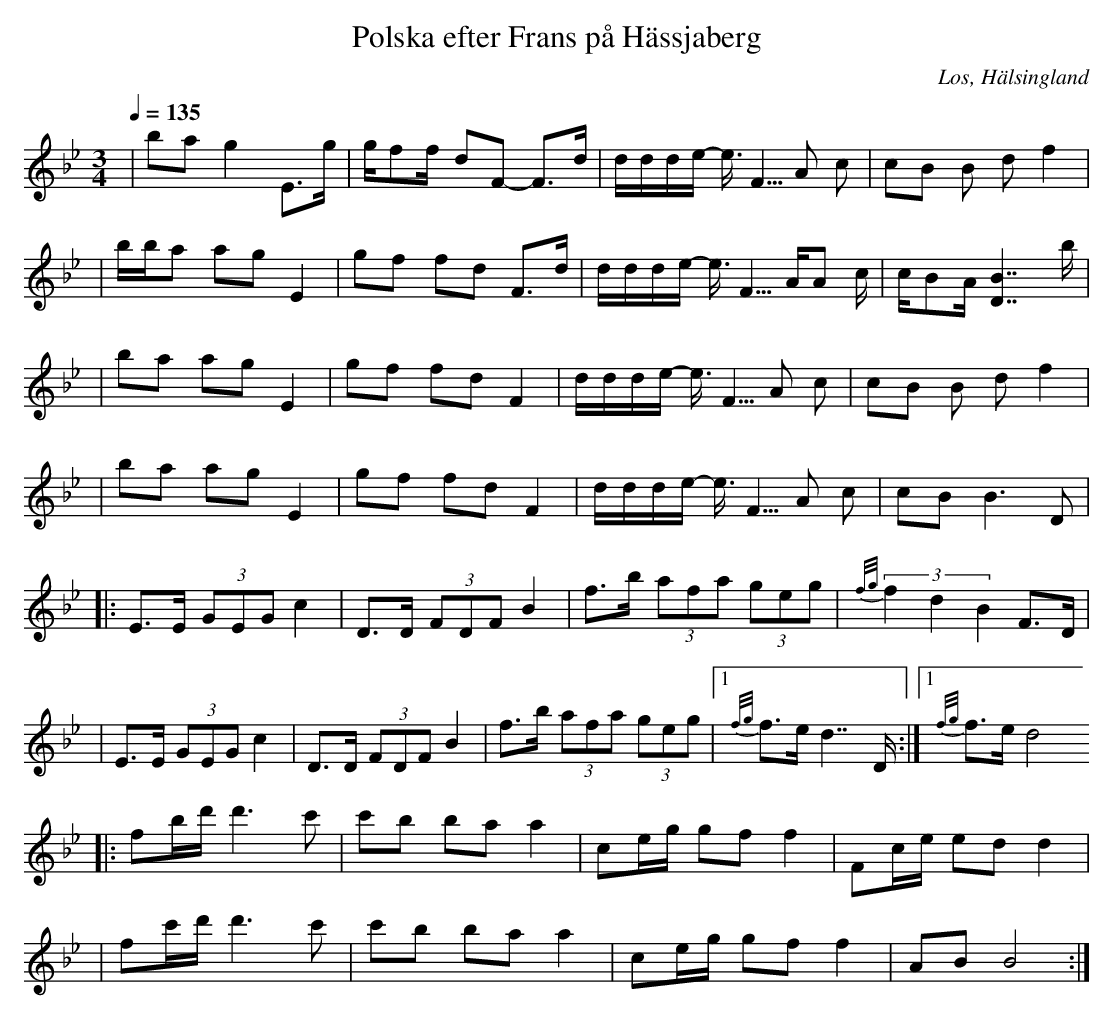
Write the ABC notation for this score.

X:1
T:Polska efter Frans på Hässjaberg
O:Los, Hälsingland
Q:1/4=135
M:3/4
K:Bb
|ba g2 E>g |g/ff/- d4/3F2/3- F>d|d/d/d/e/- e3/4 F5/4 A4/3 c2/3 |c2/3B2/3 B4/3 d4/3 f2|
|b/b/a ag E2|gf fd F>d|d/d/d/e/- e3/4 F5/4 A/A c1/2 |c/BA/ [D B]7/2 b/|
|ba ag E2|gf fd F2|d/d/d/e/- e3/4 F5/4 A4/3 c2/3 |c2/3B2/3 B4/3 d4/3 f2|
|ba ag E2|gf fd F2|d/d/d/e/- e3/4 F5/4 A4/3 c2/3 |cB B3 D|
|:E>E (3GEG c2|D>D (3FDF B2|f>b (3afa (3geg|{f/g/}(3f2d2B2 F>D|
|E>E (3GEG c2|D>D (3FDF B2|f>b (3afa (3geg|1 {f/g/}f>e d7/2 D1/2:|1 {f/g/}f>e d4
|:fb/d'/ d'3 c'|c'b ba a2|ce/g/ gf f2| Fc/e/ ed d2|
|fc'/d'/ d'3 c'|c'b ba a2|ce/g/ gf f2| AB B4:|
